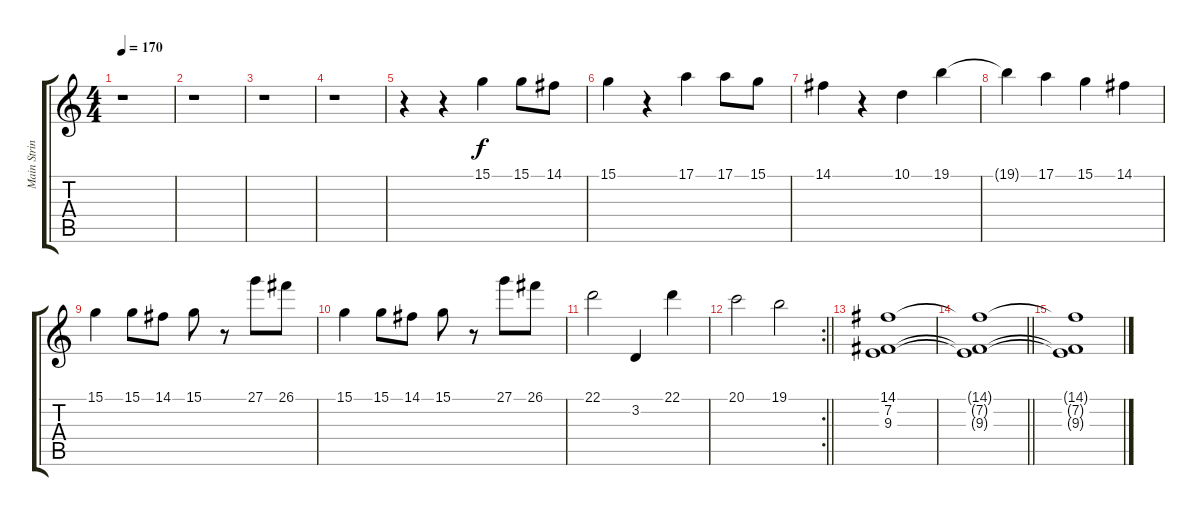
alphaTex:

\track ("Main Strings" "Main Strin") {instrument stringensemble1}
\staff {score tabs}
\tuning (E4 B3 G3 D3 A2 E2) {hide}
\ts (4 4)
\tempo 170
\clef g2
\ks c
r.1{dy f} |
r.1 |
r.1 |
r.1 |
r.4 r.4 15.1.4 15.1.8 14.1.8 |
15.1.4 r.4 17.1.4 17.1.8 15.1.8 |
14.1.4 r.4 10.1.4 19.1.4 |
19.1{t}.4 17.1.4 15.1.4 14.1.4 |
15.1.4 15.1.8 14.1.8 15.1.8 r.8 27.1.8 26.1.8 |
15.1.4 15.1.8 14.1.8 15.1.8 r.8 27.1.8 26.1.8 |
22.1.2 3.2.4 22.1.4 |
\rc 2
\barLineRight lightlight
20.1.2 19.1.2 |
(14.1 7.2 9.3).1 |
\barLineRight lightlight
(14.1{t} 7.2{t} 9.3{t}).1 |
(14.1{t} 7.2{t} 9.3{t}).1{volume 0}
